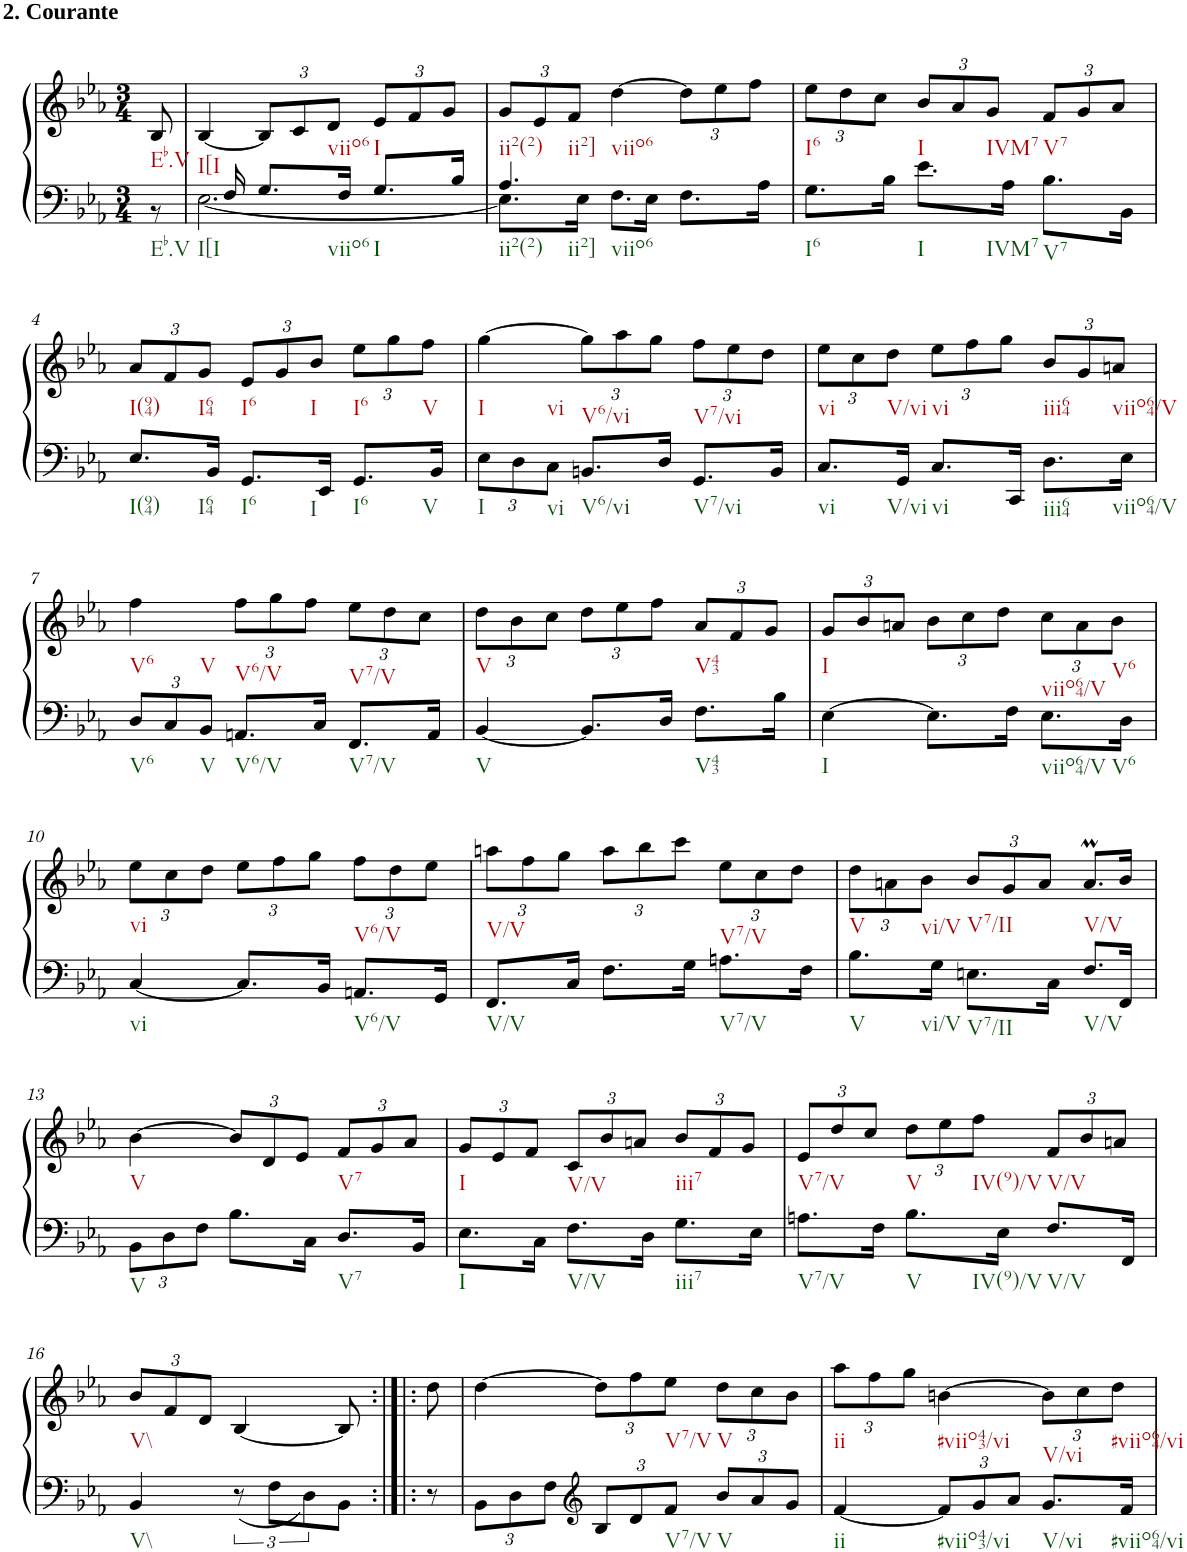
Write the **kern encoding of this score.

**kern	**kern
*part1	*part1
*staff2	*staff1
*I"Klavier linke Hand	*
*clefF4	*clefG2
*k[b-e-a-]	*k[b-e-a-]
*M3/4	*M3/4
=	=
*^	*
!	!	!LO:TX:a:B:t=2. Courante
8ryy	8r	8B-/
=1	=1	=1
8.ryy	[2.E-\	[4B-/
16F/	.	.
*	*	*Xbrackettup
8.G/L	.	12B-/L]
.	.	12c/
.	.	12d/J
16F/Jk	.	.
8.G/L	.	12e-/L
.	.	12f/
.	.	12g/J
16B-/Jk	.	.
=2	=2	=2
4.A-/	8.E-\L]	12g/L
.	.	12e-/
.	.	12f/J
.	16E-\Jk	.
.	8.F\L	[4dd\
8ryy	.	.
.	16E-\Jk	.
8ryy	8.F\L	12dd\L]
.	.	12ee-\
8ryy	.	.
.	.	12ff\J
.	16A-\Jk	.
=3	=3	=3
2.ryy	8.G\L	12ee-\L
.	.	12dd\
.	.	12cc\J
.	16B-\Jk	.
.	8.e-\L	12b-/L
.	.	12a-/
.	.	12g/J
.	16A-\Jk	.
.	8.B-\L	12f/L
.	.	12g/
.	.	12a-/J
.	16BB-\Jk	.
*v	*v	*
!!LO:LB:g=z
=4	=4
8.E-/L	12a-/L
.	12f/
.	12g/J
16BB-/Jk	.
8.GG/L	12e-/L
.	12g/
.	12b-/J
16EE-/Jk	.
8.GG/L	12ee-\L
.	12gg\
.	12ff\J
16BB-/Jk	.
=5	=5
*Xbrackettup	*
12E-\L	[4gg\
12D\	.
12C\J	.
8.BBn/L	12gg\L]
.	12aa-\
.	12gg\J
16D/Jk	.
8.GG/L	12ff\L
.	12ee-\
.	12dd\J
16BB/Jk	.
=6	=6
8.C/L	12ee-\L
.	12cc\
.	12dd\J
16GG/Jk	.
8.C/L	12ee-\L
.	12ff\
.	12gg\J
16CC/Jk	.
8.D\L	12b-/L
.	12g/
.	12an/J
16E-\Jk	.
!!LO:LB:g=z
=7	=7
12D/L	4ff\
12C/	.
12BB-/J	.
8.AAn/L	12ff\L
.	12gg\
.	12ff\J
16C/Jk	.
8.FF/L	12ee-\L
.	12dd\
.	12cc\J
16AA/Jk	.
=8	=8
[4BB-/	12dd\L
.	12b-\
.	12cc\J
8.BB-/L]	12dd\L
.	12ee-\
.	12ff\J
16D/Jk	.
8.F\L	12a-/L
.	12f/
.	12g/J
16B-\Jk	.
=9	=9
[4E-\	12g/L
.	12b-/
.	12an/J
8.E-\L]	12b-\L
.	12cc\
.	12dd\J
16F\Jk	.
8.E-\L	12cc\L
.	12a\
.	12b-\J
16D\Jk	.
!!LO:LB:g=z
=10	=10
[4C/	12ee-\L
.	12cc\
.	12dd\J
8.C/L]	12ee-\L
.	12ff\
.	12gg\J
16BB-/Jk	.
8.AAn/L	12ff\L
.	12dd\
.	12ee-\J
16GG/Jk	.
=11	=11
8.FF/L	12aan\L
.	12ff\
.	12gg\J
16C/Jk	.
8.F\L	12aa\L
.	12bb-\
.	12ccc\J
16G\Jk	.
8.An\L	12ee-\L
.	12cc\
.	12dd\J
16F\Jk	.
=12	=12
8.B-\L	12dd\L
.	12an\
.	12b-\J
16G\Jk	.
8.En\L	12b-/L
.	12g/
.	12a/J
16C\Jk	.
8.F/L	8.am/L
16FF/Jk	16b-/Jk
!!LO:LB:g=z
=13	=13
12BB-\L	[4b-\
12D\	.
12F\J	.
8.B-\L	12b-/L]
.	12d/
.	12e-/J
16C\Jk	.
8.D/L	12f/L
.	12g/
.	12a-/J
16BB-/Jk	.
=14	=14
8.E-\L	12g/L
.	12e-/
.	12f/J
16C\Jk	.
8.F\L	12c/L
.	12b-/
.	12an/J
16D\Jk	.
8.G\L	12b-/L
.	12f/
.	12g/J
16E-\Jk	.
=15	=15
8.An\L	12e-/L
.	12dd/
.	12cc/J
16F\Jk	.
8.B-\L	12dd\L
.	12ee-\
.	12ff\J
16E-\Jk	.
8.F/L	12f/L
.	12b-/
.	12an/J
16FF/Jk	.
!!LO:LB:g=z
=16	=16
4BB-/	12b-/L
.	12f/
.	12d/J
*brackettup	*
12r	[4B-/
12F\L	.
12D\	.
8BB-\J	8B-/]
=16X1:|!|:	=16X1:|!|:
8r	8dd\
=17	=17
*Xbrackettup	*
12BB-\L	[4dd\
12D\	.
12F\J	.
*clefG2	*
12B-/L	12dd\L]
12d/	12ff\
12f/J	12ee-\J
12b-/L	12dd\L
12a-/	12cc\
12g/J	12b-\J
=18	=18
[4f/	12aa-\L
.	12ff\
.	12gg\J
12f/L]	[4bn\
12g/	.
12a-/J	.
8.g/L	12b\L]
.	12cc\
.	12dd\J
16f/Jk	.
=	=
*-	*-
